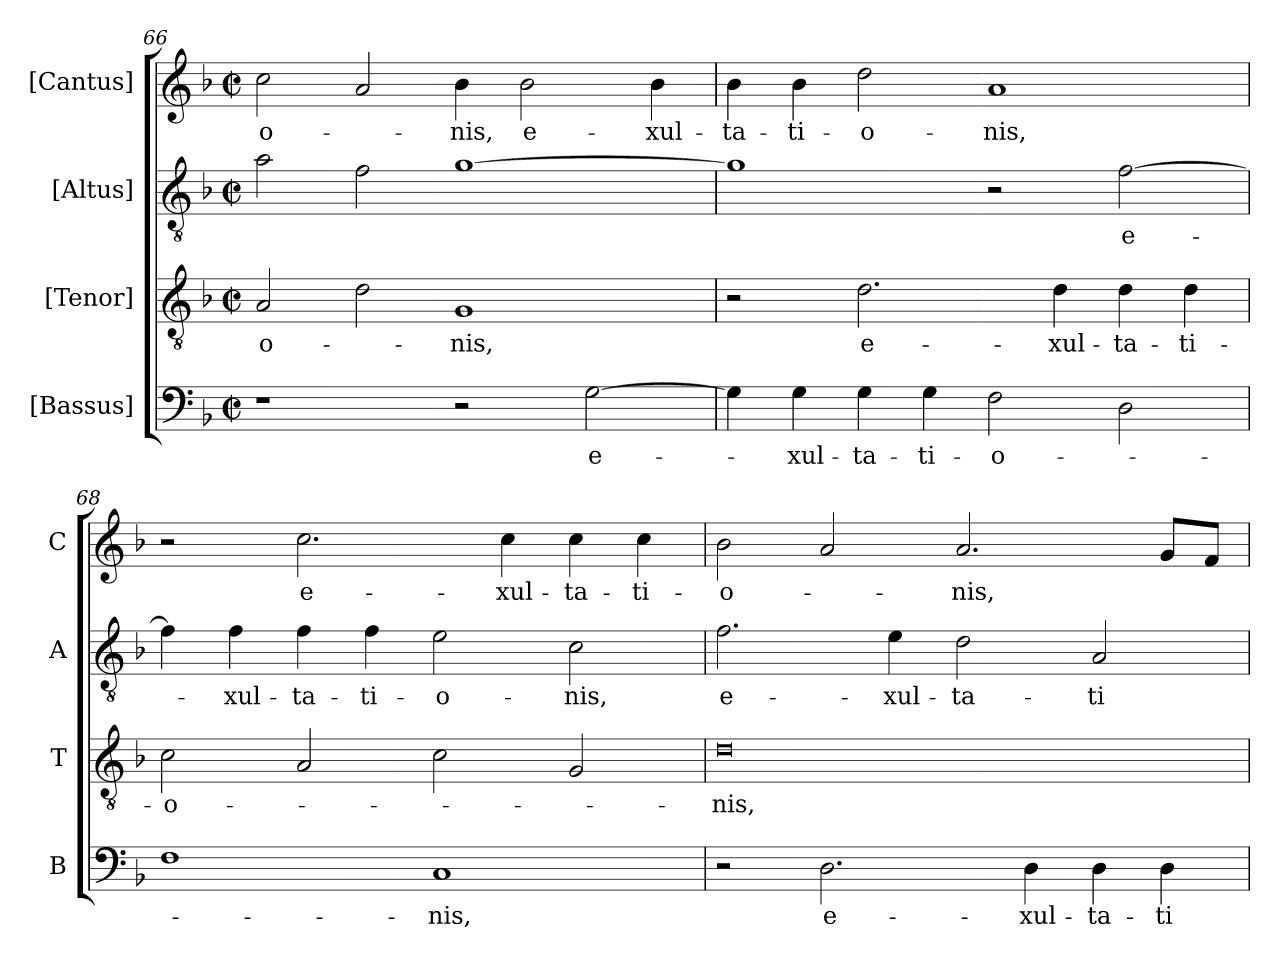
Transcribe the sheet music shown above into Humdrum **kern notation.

**kern	**text	**kern	**text	**kern	**text	**kern	**text
*part4	*part4	*part3	*part3	*part2	*part2	*part1	*part1
*staff4	*staff4	*staff3	*staff3	*staff2	*staff2	*staff1	*staff1
*I"[Bassus]	*	*I"[Tenor]	*	*I"[Altus]	*	*I"[Cantus]	*
*I'B	*	*I'T	*	*I'A	*	*I'C	*
*clefF4	*	*clefGv2	*	*clefGv2	*	*clefG2	*
*k[b-]	*	*k[b-]	*	*k[b-]	*	*k[b-]	*
*F:	*	*F:	*	*F:	*	*F:	*
*M2/2	*	*M2/2	*	*M2/2	*	*M2/2	*
*met(c|)	*	*met(c|)	*	*met(c|)	*	*met(c|)	*
=66	=66	=66	=66	=66	=66	=66	=66
!	!	!	!LO:LY:b	!	!	!	!LO:LY:b
1r	.	2A/	-o-	2a\	.	2cc\	-o-
.	.	2d\	.	2f\	.	2a/	.
!	!	!	!LO:LY:b	!	!	!	!LO:LY:b
2r	.	1G	-nis,	[1g	.	4b-\	-nis,
!	!	!	!	!	!	!	!LO:LY:b
.	.	.	.	.	.	2b-\	e-
!	!LO:LY:b	!	!	!	!	!	!
[2G\	e-	.	.	.	.	.	.
!	!	!	!	!	!	!	!LO:LY:b
.	.	.	.	.	.	4b-\	-xul-
=67	=67	=67	=67	=67	=67	=67	=67
!	!	!	!	!	!	!	!LO:LY:b
4G\]	.	2r	.	1g]	.	4b-\	-ta-
!	!LO:LY:b	!	!	!	!	!	!LO:LY:b
4G\	-xul-	.	.	.	.	4b-\	-ti-
!	!LO:LY:b	!	!LO:LY:b	!	!	!	!LO:LY:b
4G\	-ta-	2.d\	e-	.	.	2dd\	-o-
!	!LO:LY:b	!	!	!	!	!	!
4G\	-ti-	.	.	.	.	.	.
!	!LO:LY:b	!	!	!	!	!	!LO:LY:b
2F\	-o-	.	.	2r	.	1a	-nis,
!	!	!	!LO:LY:b	!	!	!	!
.	.	4d\	-xul-	.	.	.	.
!	!	!	!LO:LY:b	!	!LO:LY:b	!	!
2D\	.	4d\	-ta-	[2f\	e-	.	.
!	!	!	!LO:LY:b	!	!	!	!
.	.	4d\	-ti-	.	.	.	.
=68	=68	=68	=68	=68	=68	=68	=68
!	!	!	!LO:LY:b	!	!	!	!
1F	.	2c\	-o-	4f\]	.	2r	.
!	!	!	!	!	!LO:LY:b	!	!
.	.	.	.	4f\	-xul-	.	.
!	!	!	!	!	!LO:LY:b	!	!LO:LY:b
.	.	2A/	.	4f\	-ta-	2.cc\	e-
!	!	!	!	!	!LO:LY:b	!	!
.	.	.	.	4f\	-ti-	.	.
!	!LO:LY:b	!	!	!	!LO:LY:b	!	!
1C	-nis,	2c\	.	2e\	-o-	.	.
!	!	!	!	!	!	!	!LO:LY:b
.	.	.	.	.	.	4cc\	-xul-
!	!	!	!	!	!LO:LY:b	!	!LO:LY:b
.	.	2G/	.	2c\	-nis,	4cc\	-ta-
!	!	!	!	!	!	!	!LO:LY:b
.	.	.	.	.	.	4cc\	-ti-
=69	=69	=69	=69	=69	=69	=69	=69
!	!	!	!LO:LY:b	!	!LO:LY:b	!	!LO:LY:b
2r	.	0d	-nis,	2.f\	e-	2b-\	-o-
!	!LO:LY:b	!	!	!	!	!	!
2.D\	e-	.	.	.	.	2a/	.
!	!	!	!	!	!LO:LY:b	!	!
.	.	.	.	4e\	-xul-	.	.
!	!	!	!	!	!LO:LY:b	!	!LO:LY:b
.	.	.	.	2d\	-ta-	2.a/	-nis,
!	!LO:LY:b	!	!	!	!	!	!
4D\	-xul-	.	.	.	.	.	.
!	!LO:LY:b	!	!	!	!LO:LY:b	!	!
4D\	-ta-	.	.	2A/	-ti-	.	.
!	!LO:LY:b	!	!	!	!	!	!
4D\	-ti-	.	.	.	.	8g/L	.
.	.	.	.	.	.	8f/J	.
=	=	=	=	=	=	=	=
*-	*-	*-	*-	*-	*-	*-	*-
